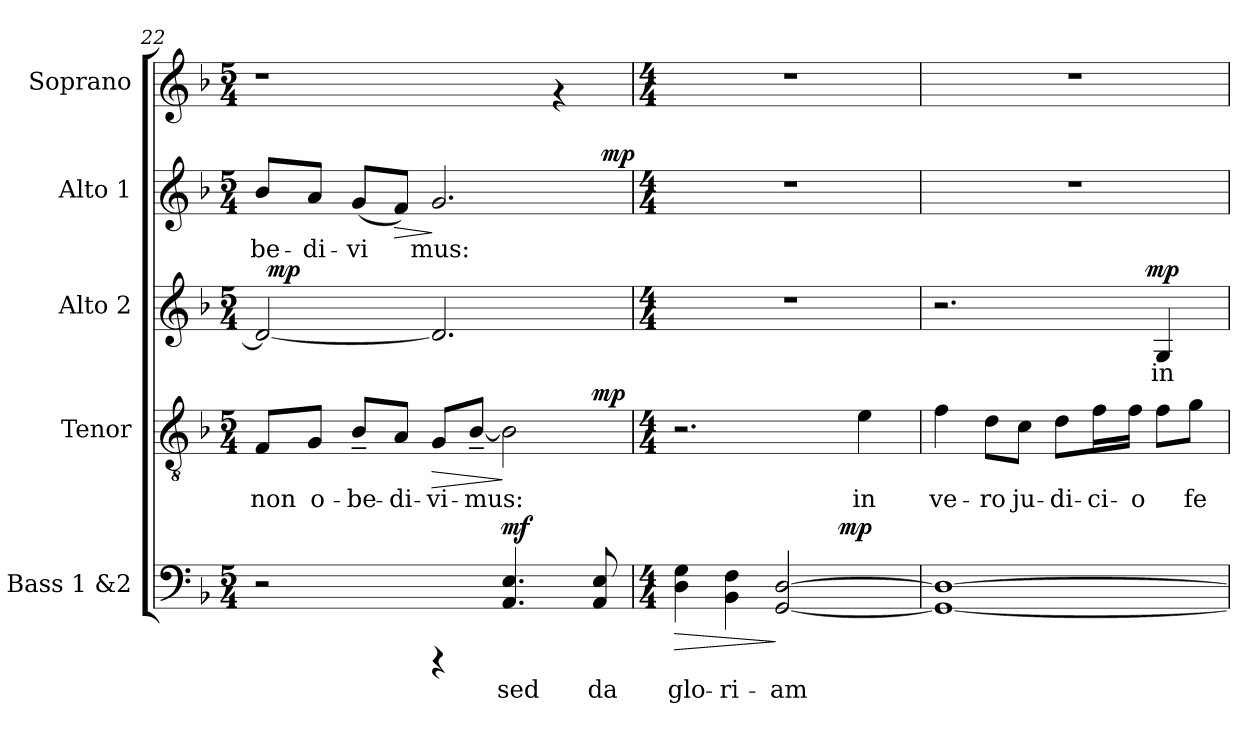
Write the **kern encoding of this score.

**kern	**text	**dynam	**kern	**text	**dynam	**kern	**text	**dynam	**kern	**text	**dynam	**kern
*part5	*part5	*part5	*part4	*part4	*part4	*part3	*part3	*part3	*part2	*part2	*part2	*part1
*staff5	*staff5	*staff5	*staff4	*staff4	*staff4	*staff3	*staff3	*staff3	*staff2	*staff2	*staff2	*staff1
*I"Bass 1 &2	*	*	*I"Tenor	*	*	*I"Alto 2	*	*	*I"Alto 1	*	*	*I"Soprano
*I'B	*	*	*I'T	*	*	*I'A2	*	*	*I'A1	*	*	*I'S
*clefF4	*	*	*clefGv2	*	*	*clefG2	*	*	*clefG2	*	*	*clefG2
*k[b-]	*	*	*k[b-]	*	*	*k[b-]	*	*	*k[b-]	*	*	*k[b-]
*F:	*	*	*F:	*	*	*F:	*	*	*F:	*	*	*F:
*M5/4	*	*	*M5/4	*	*	*M5/4	*	*	*M5/4	*	*	*M5/4
=22	=22	=22	=22	=22	=22	=22	=22	=22	=22	=22	=22	=22
!	!	!	!	!LO:LY:b	!	!	!LO:LY:b:cj	!	!	!LO:LY:b	!	!
*	*	*	*^	*	*	*^	*	*	*^	*	*	*
2r	.	.	8F/L	1ryy	non	.	2d/_<	64ryy	.	.	8b-/L	1ryy	-be-	.	1r
!	!	!	!	!	!	!	!	!	!	!LO:DY:a	!	!	!	!	!
.	.	.	.	.	.	.	.	1ryy	.	mp	.	.	.	.	.
!	!	!	!	!	!LO:LY:b	!	!	!	!	!	!	!	!LO:LY:b	!	!
.	.	.	8G/J	.	o-	.	.	.	.	.	8a/J	.	-di-	.	.
!	!	!	!	!	!LO:LY:b	!	!	!	!	!	!	!	!LO:LY:b	!	!
.	.	.	8B-~</L	.	-be-	.	.	.	.	.	(<8g/L	.	-vi-	.	.
!	!	!	!	!	!LO:LY:b	!	!	!	!	!	!	!	!LO:LY:b	!LO:HP:b	!
.	.	.	8A/J	.	-di-	.	.	.	.	.	8f/J)	.	--	>	.
!	!	!	!	!	!LO:LY:b	!LO:HP:b	!	!	!LO:LY:b:cj	!	!	!	!LO:LY:b	!	!
4rCCC	.	.	8G/L	.	-vi-	>	2.d/]	.	.	.	2.g/	.	-mus:	]	.
!	!	!	!	!	!LO:LY:b	!	!	!	!	!	!	!	!	!	!
.	.	.	[<8B-~</J	.	-mus:	.	.	.	.	.	.	.	.	.	.
!	!LO:LY:b	!LO:DY:a	!	!	!LO:LY:b	!	!	!	!	!	!	!	!	!	!
4.E/ 4.AA/	-sed	mf	2B-\]	.	.	]	.	.	.	.	.	.	.	.	.
.	.	.	.	8ryy	.	.	.	.	.	.	.	8ryy	.	.	4rf
.	.	.	.	.	.	.	.	8...ryy	.	.	.	.	.	.	.
!	!LO:LY:b	!	!	!	!	!LO:DY:a	!	!	!	!	!	!	!	!	!
8E/ 8AA/	da	.	.	8ryy	.	mp	.	.	.	.	.	64ryy	.	.	.
!	!	!	!	!	!	!	!	!	!	!	!	!	!	!LO:DY:a	!
.	.	.	.	.	.	.	.	.	.	.	.	16..ryy	.	mp	.
*	*	*	*v	*v	*	*	*	*	*	*	*v	*v	*	*	*
*	*	*	*	*	*	*v	*v	*	*	*	*	*	*
!!LO:LB:g=z
=23	=23	=23	=23	=23	=23	=23	=23	=23	=23	=23	=23	=23
*M4/4	*	*	*M4/4	*	*	*M4/4	*	*	*M4/4	*	*	*M4/4
*	*	*	*^	*	*	*^	*	*	*^	*	*	*
!	!LO:LY:b	!LO:HP:b	!	!	!	!	!	!	!	!	!	!	!	!	!
*	*	*	*v	*v	*	*	*	*	*	*	*v	*v	*	*	*
*^	*	*	*	*	*	*v	*v	*	*	*	*	*	*
4G\ 4D\	2ryy	glo-	>	2.r	.	.	1r	.	.	1r	.	.	1r
!	!	!LO:LY:b	!	!	!	!	!	!	!	!	!	!	!
4F\ 4BB-\	.	-ri-	.	.	.	.	.	.	.	.	.	.	.
!	!	!LO:LY:b	!	!	!	!	!	!	!	!	!	!	!
[>2D/ [<2GG/	8ryy	-am	]	.	.	.	.	.	.	.	.	.	.
.	16ryy	.	.	.	.	.	.	.	.	.	.	.	.
.	64ryy	.	.	.	.	.	.	.	.	.	.	.	.
!	!	!	!LO:DY:a	!	!	!	!	!	!	!	!	!	!
.	4ryy	.	mp	.	.	.	.	.	.	.	.	.	.
!	!	!	!	!	!LO:LY:b	!	!	!	!	!	!	!	!
.	.	.	.	4e\	in	.	.	.	.	.	.	.	.
.	32.ryy	.	.	.	.	.	.	.	.	.	.	.	.
=24	=24	=24	=24	=24	=24	=24	=24	=24	=24	=24	=24	=24	=24
!	!	!LO:LY:b	!	!	!LO:LY:b	!	!	!	!	!	!	!	!
*v	*v	*	*	*	*	*	*^	*	*	*	*	*	*
1D_> 1GG_<	.	.	4f\	ve-	.	2.r	2ryy	.	.	1r	.	.	1r
!	!	!	!	!LO:LY:b	!	!	!	!	!	!	!	!	!
.	.	.	8d\L	-ro	.	.	.	.	.	.	.	.	.
!	!	!	!	!LO:LY:b	!	!	!	!	!	!	!	!	!
.	.	.	8c\J	ju-	.	.	.	.	.	.	.	.	.
!	!	!	!	!LO:LY:b	!	!	!	!	!	!	!	!	!
.	.	.	8d\L	-di-	.	.	8...ryy	.	.	.	.	.	.
!	!	!	!	!LO:LY:b	!	!	!	!	!	!	!	!	!
.	.	.	16f\	-ci-	.	.	.	.	.	.	.	.	.
!	!	!	!	!LO:LY:b	!	!	!	!	!	!	!	!	!
.	.	.	16f\J	-o	.	.	.	.	.	.	.	.	.
!	!	!	!	!	!	!	!	!	!LO:DY:a	!	!	!	!
.	.	.	.	.	.	.	4ryy	.	mp	.	.	.	.
!	!	!	!	!LO:LY:b	!	!	!	!LO:LY:b:cj	!	!	!	!	!
.	.	.	8f\L	.	.	4G/	.	in	.	.	.	.	.
!	!	!	!	!LO:LY:b	!	!	!	!	!	!	!	!	!
.	.	.	8g\J	fe-	.	.	.	.	.	.	.	.	.
.	.	.	.	.	.	.	64ryy	.	.	.	.	.	.
*	*	*	*	*	*	*v	*v	*	*	*	*	*	*
=	=	=	=	=	=	=	=	=	=	=	=	=
*-	*-	*-	*-	*-	*-	*-	*-	*-	*-	*-	*-	*-
